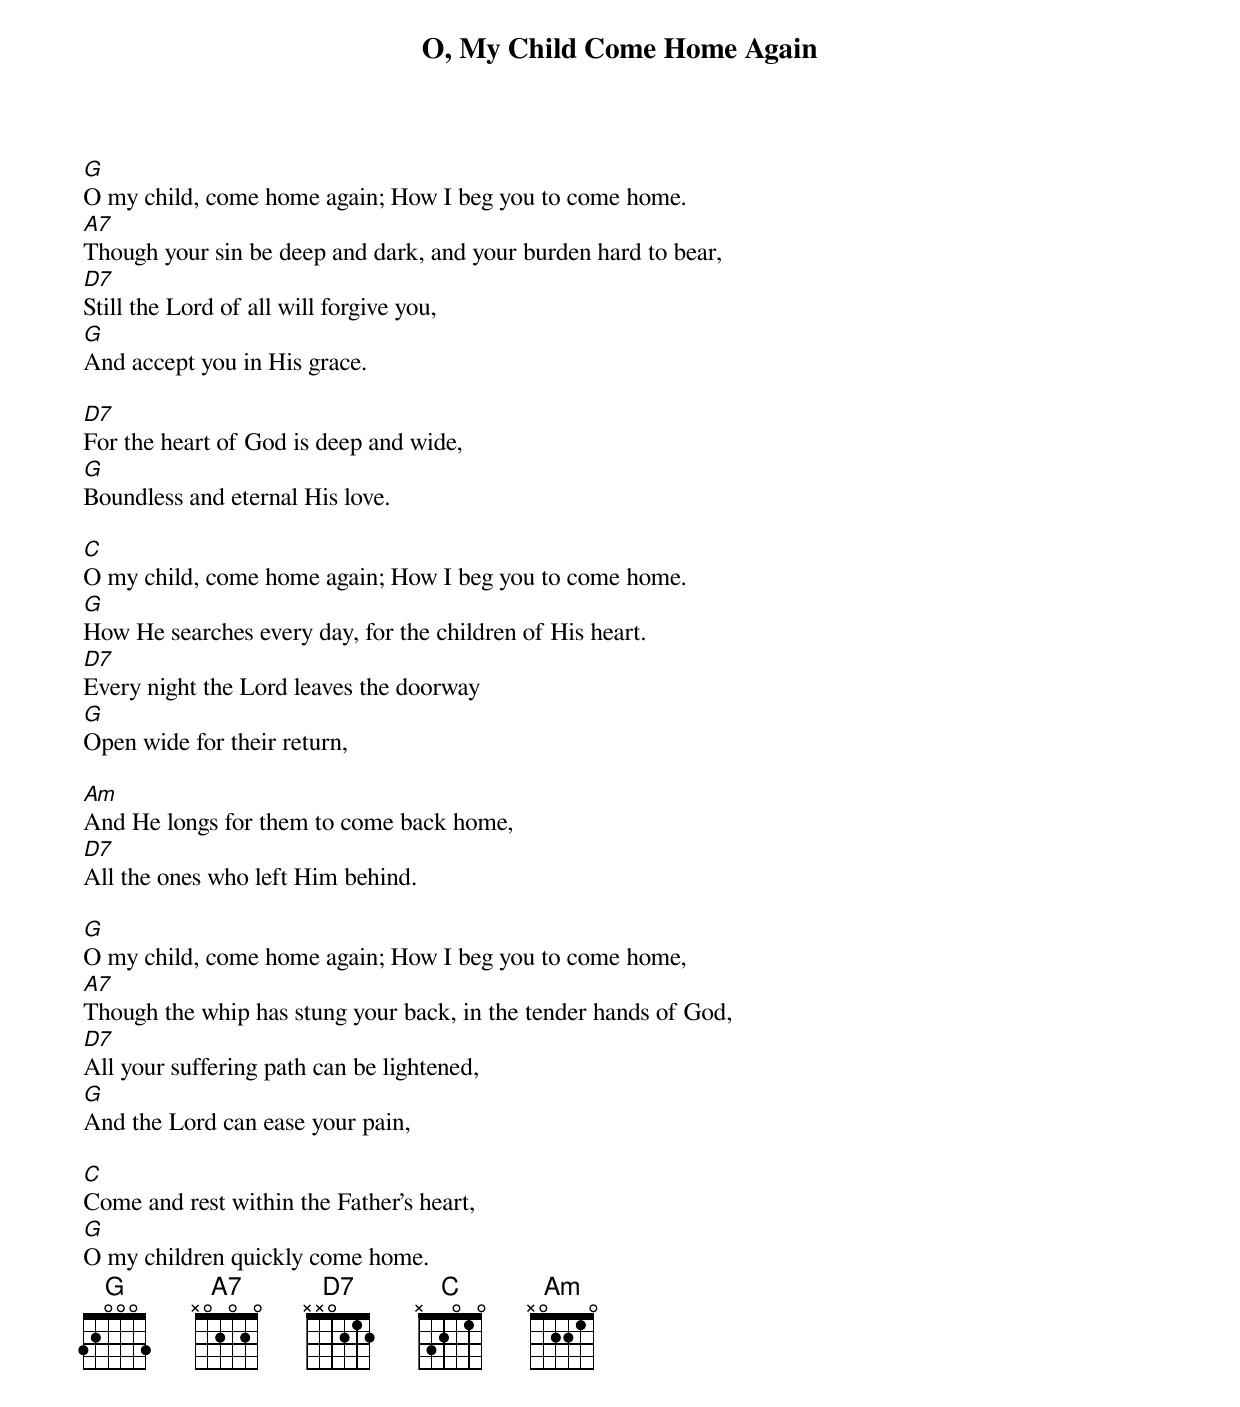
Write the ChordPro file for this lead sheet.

{title: O, My Child Come Home Again}
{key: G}

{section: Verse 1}
[G]O my child, come home again; How I beg you to come home.
[A7]Though your sin be deep and dark, and your burden hard to bear,
[D7]Still the Lord of all will forgive you,
[G]And accept you in His grace.

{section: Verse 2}
[D7]For the heart of God is deep and wide,
[G]Boundless and eternal His love.

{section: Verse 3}
[C]O my child, come home again; How I beg you to come home.
[G]How He searches every day, for the children of His heart.
[D7]Every night the Lord leaves the doorway
[G]Open wide for their return,

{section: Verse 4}
[Am]And He longs for them to come back home,
[D7]All the ones who left Him behind.

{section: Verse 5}
[G]O my child, come home again; How I beg you to come home,
[A7]Though the whip has stung your back, in the tender hands of God,
[D7]All your suffering path can be lightened,
[G]And the Lord can ease your pain,

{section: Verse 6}
[C]Come and rest within the Father's heart,
[G]O my children quickly come home.
